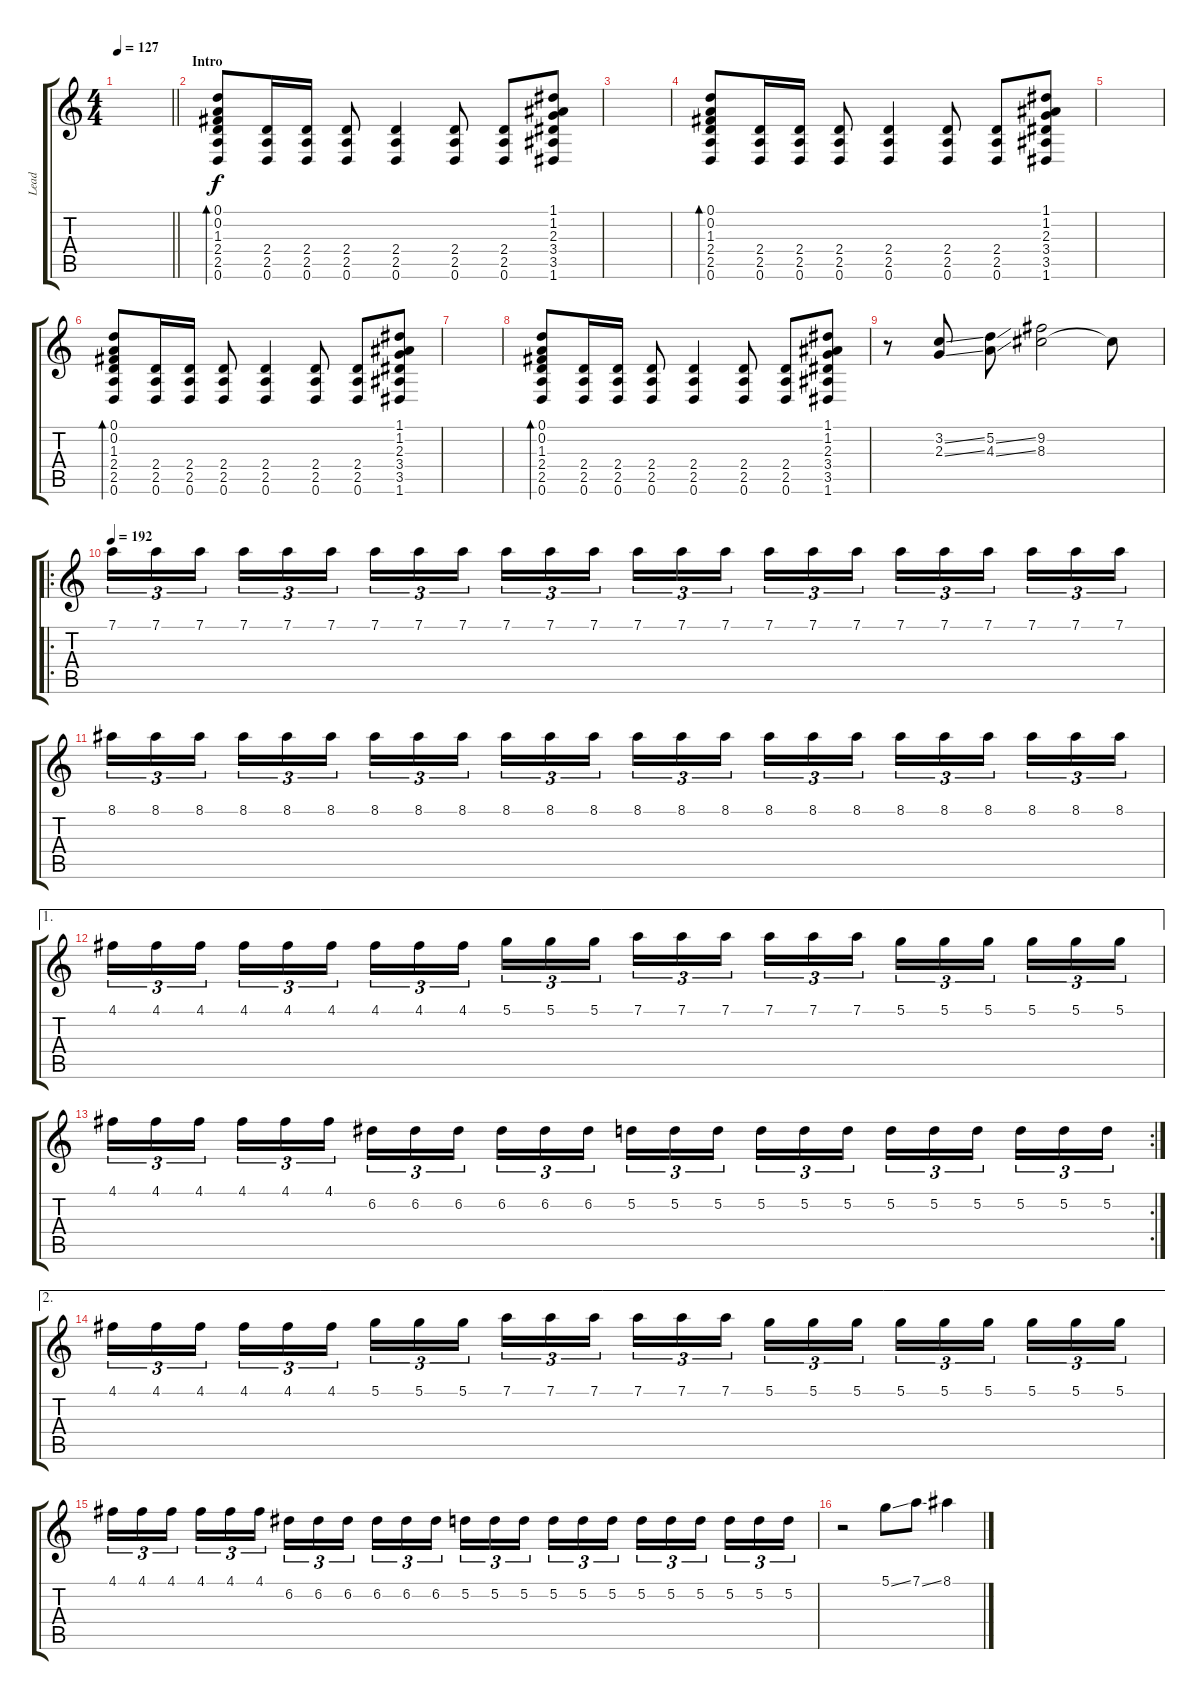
\track ("Lead " "Lead ") {instrument acousticguitarsteel}
\staff {score tabs}
\tuning (D4 A3 F3 C3 G2 D2) {hide}
\ts (4 4)
\tempo 127
\clef g2
\barLineRight lightlight
\ks c
|
\section ("" "Intro")
(0.1 0.2 1.3 2.4 2.5 0.6).8{bd 120} (2.4 2.5 0.6).16 (2.4 2.5 0.6).16 (2.4 2.5 0.6).8 (2.4 2.5 0.6).4 (2.4 2.5 0.6).8 (2.4 2.5 0.6).8 (1.1 1.2 2.3 3.4 3.5 1.6).8 |
|
(0.1 0.2 1.3 2.4 2.5 0.6).8{bd 120} (2.4 2.5 0.6).16 (2.4 2.5 0.6).16 (2.4 2.5 0.6).8 (2.4 2.5 0.6).4 (2.4 2.5 0.6).8 (2.4 2.5 0.6).8 (1.1 1.2 2.3 3.4 3.5 1.6).8 |
|
(0.1 0.2 1.3 2.4 2.5 0.6).8{bd 120} (2.4 2.5 0.6).16 (2.4 2.5 0.6).16 (2.4 2.5 0.6).8 (2.4 2.5 0.6).4 (2.4 2.5 0.6).8 (2.4 2.5 0.6).8 (1.1 1.2 2.3 3.4 3.5 1.6).8 |
|
(0.1 0.2 1.3 2.4 2.5 0.6).8{bd 120} (2.4 2.5 0.6).16 (2.4 2.5 0.6).16 (2.4 2.5 0.6).8 (2.4 2.5 0.6).4 (2.4 2.5 0.6).8 (2.4 2.5 0.6).8 (1.1 1.2 2.3 3.4 3.5 1.6).8 |
r.8 (3.2{ss} 2.3{ss}).8 (5.2{ss} 4.3{ss}).8 (9.2 8.3).2 8.3{t}.8 |
\ro
\tempo 192
7.1.16{tu (3 2)} 7.1.16{tu (3 2)} 7.1.16{tu (3 2)} 7.1.16{tu (3 2)} 7.1.16{tu (3 2)} 7.1.16{tu (3 2)} 7.1.16{tu (3 2)} 7.1.16{tu (3 2)} 7.1.16{tu (3 2)} 7.1.16{tu (3 2)} 7.1.16{tu (3 2)} 7.1.16{tu (3 2)} 7.1.16{tu (3 2)} 7.1.16{tu (3 2)} 7.1.16{tu (3 2)} 7.1.16{tu (3 2)} 7.1.16{tu (3 2)} 7.1.16{tu (3 2)} 7.1.16{tu (3 2)} 7.1.16{tu (3 2)} 7.1.16{tu (3 2)} 7.1.16{tu (3 2)} 7.1.16{tu (3 2)} 7.1.16{tu (3 2)} |
8.1.16{tu (3 2)} 8.1.16{tu (3 2)} 8.1.16{tu (3 2)} 8.1.16{tu (3 2)} 8.1.16{tu (3 2)} 8.1.16{tu (3 2)} 8.1.16{tu (3 2)} 8.1.16{tu (3 2)} 8.1.16{tu (3 2)} 8.1.16{tu (3 2)} 8.1.16{tu (3 2)} 8.1.16{tu (3 2)} 8.1.16{tu (3 2)} 8.1.16{tu (3 2)} 8.1.16{tu (3 2)} 8.1.16{tu (3 2)} 8.1.16{tu (3 2)} 8.1.16{tu (3 2)} 8.1.16{tu (3 2)} 8.1.16{tu (3 2)} 8.1.16{tu (3 2)} 8.1.16{tu (3 2)} 8.1.16{tu (3 2)} 8.1.16{tu (3 2)} |
\ae 1
4.1.16{tu (3 2)} 4.1.16{tu (3 2)} 4.1.16{tu (3 2)} 4.1.16{tu (3 2)} 4.1.16{tu (3 2)} 4.1.16{tu (3 2)} 4.1.16{tu (3 2)} 4.1.16{tu (3 2)} 4.1.16{tu (3 2)} 5.1.16{tu (3 2)} 5.1.16{tu (3 2)} 5.1.16{tu (3 2)} 7.1.16{tu (3 2)} 7.1.16{tu (3 2)} 7.1.16{tu (3 2)} 7.1.16{tu (3 2)} 7.1.16{tu (3 2)} 7.1.16{tu (3 2)} 5.1.16{tu (3 2)} 5.1.16{tu (3 2)} 5.1.16{tu (3 2)} 5.1.16{tu (3 2)} 5.1.16{tu (3 2)} 5.1.16{tu (3 2)} |
\rc 2
4.1.16{tu (3 2)} 4.1.16{tu (3 2)} 4.1.16{tu (3 2)} 4.1.16{tu (3 2)} 4.1.16{tu (3 2)} 4.1.16{tu (3 2)} 6.2.16{tu (3 2)} 6.2.16{tu (3 2)} 6.2.16{tu (3 2)} 6.2.16{tu (3 2)} 6.2.16{tu (3 2)} 6.2.16{tu (3 2)} 5.2.16{tu (3 2)} 5.2.16{tu (3 2)} 5.2.16{tu (3 2)} 5.2.16{tu (3 2)} 5.2.16{tu (3 2)} 5.2.16{tu (3 2)} 5.2.16{tu (3 2)} 5.2.16{tu (3 2)} 5.2.16{tu (3 2)} 5.2.16{tu (3 2)} 5.2.16{tu (3 2)} 5.2.16{tu (3 2)} |
\ae 2
4.1.16{tu (3 2)} 4.1.16{tu (3 2)} 4.1.16{tu (3 2)} 4.1.16{tu (3 2)} 4.1.16{tu (3 2)} 4.1.16{tu (3 2)} 5.1.16{tu (3 2)} 5.1.16{tu (3 2)} 5.1.16{tu (3 2)} 7.1.16{tu (3 2)} 7.1.16{tu (3 2)} 7.1.16{tu (3 2)} 7.1.16{tu (3 2)} 7.1.16{tu (3 2)} 7.1.16{tu (3 2)} 5.1.16{tu (3 2)} 5.1.16{tu (3 2)} 5.1.16{tu (3 2)} 5.1.16{tu (3 2)} 5.1.16{tu (3 2)} 5.1.16{tu (3 2)} 5.1.16{tu (3 2)} 5.1.16{tu (3 2)} 5.1.16{tu (3 2)} |
4.1.16{tu (3 2)} 4.1.16{tu (3 2)} 4.1.16{tu (3 2)} 4.1.16{tu (3 2)} 4.1.16{tu (3 2)} 4.1.16{tu (3 2)} 6.2.16{tu (3 2)} 6.2.16{tu (3 2)} 6.2.16{tu (3 2)} 6.2.16{tu (3 2)} 6.2.16{tu (3 2)} 6.2.16{tu (3 2)} 5.2.16{tu (3 2)} 5.2.16{tu (3 2)} 5.2.16{tu (3 2)} 5.2.16{tu (3 2)} 5.2.16{tu (3 2)} 5.2.16{tu (3 2)} 5.2.16{tu (3 2)} 5.2.16{tu (3 2)} 5.2.16{tu (3 2)} 5.2.16{tu (3 2)} 5.2.16{tu (3 2)} 5.2.16{tu (3 2)} |
r.2 5.1{ss}.8 7.1{ss}.8 8.1.4
